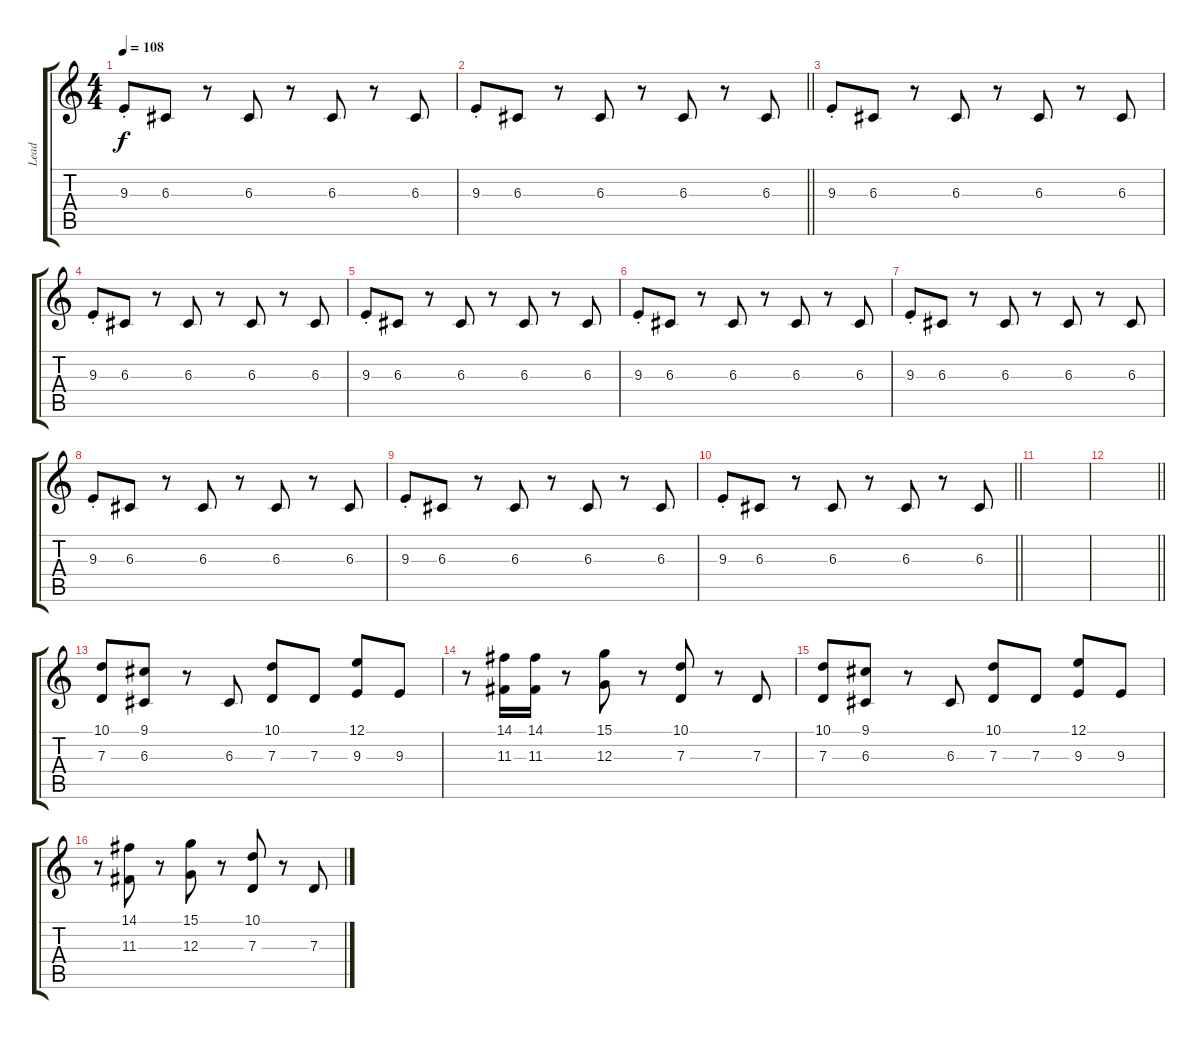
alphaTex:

\track ("Lead" "Lead") {instrument lead2sawtooth}
\staff {score tabs}
\tuning (E4 B3 G3 D3 A2 E2) {hide}
\ts (4 4)
\tempo 108
\clef g2
\ks c
9.3{st}.8{dy f} 6.3.8 r.8 6.3.8 r.8 6.3.8 r.8 6.3.8 |
\barLineRight lightlight
9.3{st}.8 6.3.8 r.8 6.3.8 r.8 6.3.8 r.8 6.3.8 |
\section ("" "")
9.3{st}.8 6.3.8 r.8 6.3.8 r.8 6.3.8 r.8 6.3.8 |
9.3{st}.8 6.3.8 r.8 6.3.8 r.8 6.3.8 r.8 6.3.8 |
9.3{st}.8 6.3.8 r.8 6.3.8 r.8 6.3.8 r.8 6.3.8 |
9.3{st}.8 6.3.8 r.8 6.3.8 r.8 6.3.8 r.8 6.3.8 |
9.3{st}.8 6.3.8 r.8 6.3.8 r.8 6.3.8 r.8 6.3.8 |
9.3{st}.8 6.3.8 r.8 6.3.8 r.8 6.3.8 r.8 6.3.8 |
9.3{st}.8 6.3.8 r.8 6.3.8 r.8 6.3.8 r.8 6.3.8 |
\barLineRight lightlight
9.3{st}.8 6.3.8 r.8 6.3.8 r.8 6.3.8 r.8 6.3.8 |
\section ("" "")
|
\barLineRight lightlight
|
\section ("" "")
(10.1 7.3).8 (9.1 6.3).8 r.8 6.3.8 (10.1 7.3).8 7.3.8 (12.1 9.3).8 9.3.8 |
r.8 (14.1 11.3).16 (14.1 11.3).16 r.8 (15.1 12.3).8 r.8 (10.1 7.3).8 r.8 7.3.8 |
(10.1 7.3).8 (9.1 6.3).8 r.8 6.3.8 (10.1 7.3).8 7.3.8 (12.1 9.3).8 9.3.8 |
r.8 (14.1 11.3).8 r.8 (15.1 12.3).8 r.8 (10.1 7.3).8 r.8 7.3.8
